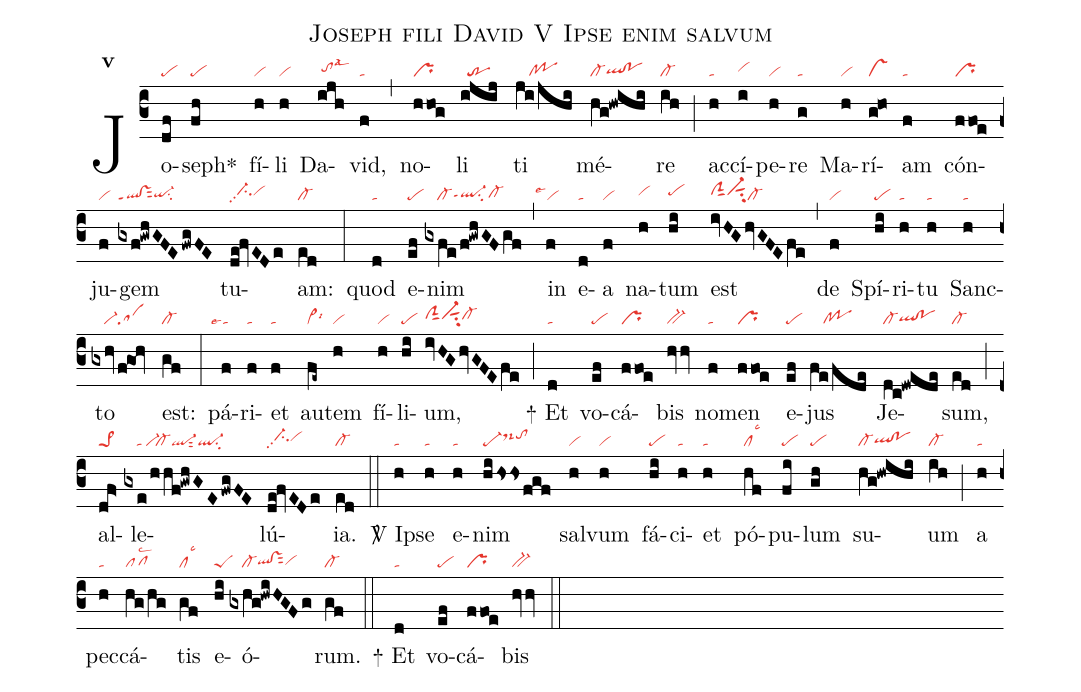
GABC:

name:Joseph fili David V Ipse enim salvum;
office-part:re;
mode:5;
nabc-lines:1;
%%
initial-style: 1;
name: Joseph fili David;
mode: 5;
office-part: Responsorium;
annotation: Resp.;
annotation: v;
nabc-lines: 1;
%%
(c3) Jo(df|pe)seph<sp>*</sp>(fh|pe) fí(h|vi)li(h|vi) Da(ijh|/tohhlsal3)vid,(f|ta) (,) no(hhog|pr)li(ijij|//tr) ti(ji/jhi|////cl!po) mé(hg!hwihi|cl-qlhg!pohg)re(ih|cl-) (;) ac(h|ta)cí(i|vihh)pe(h|vi)re(g|ta) Ma(h|vi)rí(g!ho|vs)am(f|ta) cón(ffoe|pr)ju(f|vi)gem(gxf!gwhGFEfwgFE|ql!vsppt1sut2qi-hgsu2) tu(de!fvEDe|//ci-hhpp2vihh)am:(ed|cl-) (:) quod(d|ta) e(ef|pe)nim(gxfe/f!gwhGFgf|////cl-ql-hgppt1su2cl-hg) (,) in(f|```vilse1) e(d|ta)a(f|vi) na(h|vihh)tum(hi|pehh) est(ivHGhvGFEfe|clShhsut1vi-hhsut1su2cl-) (,) de(f|vi) Spí(hi|pe)ri(h|ta)tu(h|ta) Sanc(h|ta)to(gxhv/f!goh|////vi-sa) est:(gf|cl-) (:) pá(f|```talse1)ri(f|ta)et(f|ta) au(fe~|vi>lsi6)tem(h|vi) fí(h|vi)li(hi|pe)um,(ivHGhvGFEfe|clShhsut1vi-hhsut1su2cl-hh) (;)

<sp>+</sp> Et(d|ta) vo(ef|pe)cá(ffoe|pr)bis(hvv|bv-) no(f|ta)men(ffoe|pr) e(ef|pe)jus(fe/fde|////cl!po) Je(dc!dwede|cl-qlhg!pohg)sum,(ed|cl-) (;) al(df>|pe>1)le(gxe/hhf!gwhGEfwgFE|////ta/vi-`cl-ql-sut2ql-su2)lú(de!fvEDe|//ci-hhpp2vihh)ia.(ed|cl-) (::)

<sp>V/</sp> Ip(h|ta)se(h|ta) e(h|ta)nim(hiHssfgf|pe-ds-hitohi) sal(h|vi)vum(h|vi) fá(hi|pe)ci(h|ta)et(h|ta) pó(hf|cllsc3)pu(fi|pe)lum(gh|pe) su(hg!hwihi|cl-qlhg!pohg)um(ih|cl-) (;) a(h|ta) pec(h|ta)cá(hg/hg|pflsc2)tis(gf|cllsc3) e(hi|peS)ó(gxhg!hwiHGFg|////cl-qlhg!vshgsut2vihg)rum.(gf|cl-) (::)

<sp>+</sp> Et(d|ta) vo(ef|pe)cá(ffoe|pr)bis(hvv|bv-) (::)
